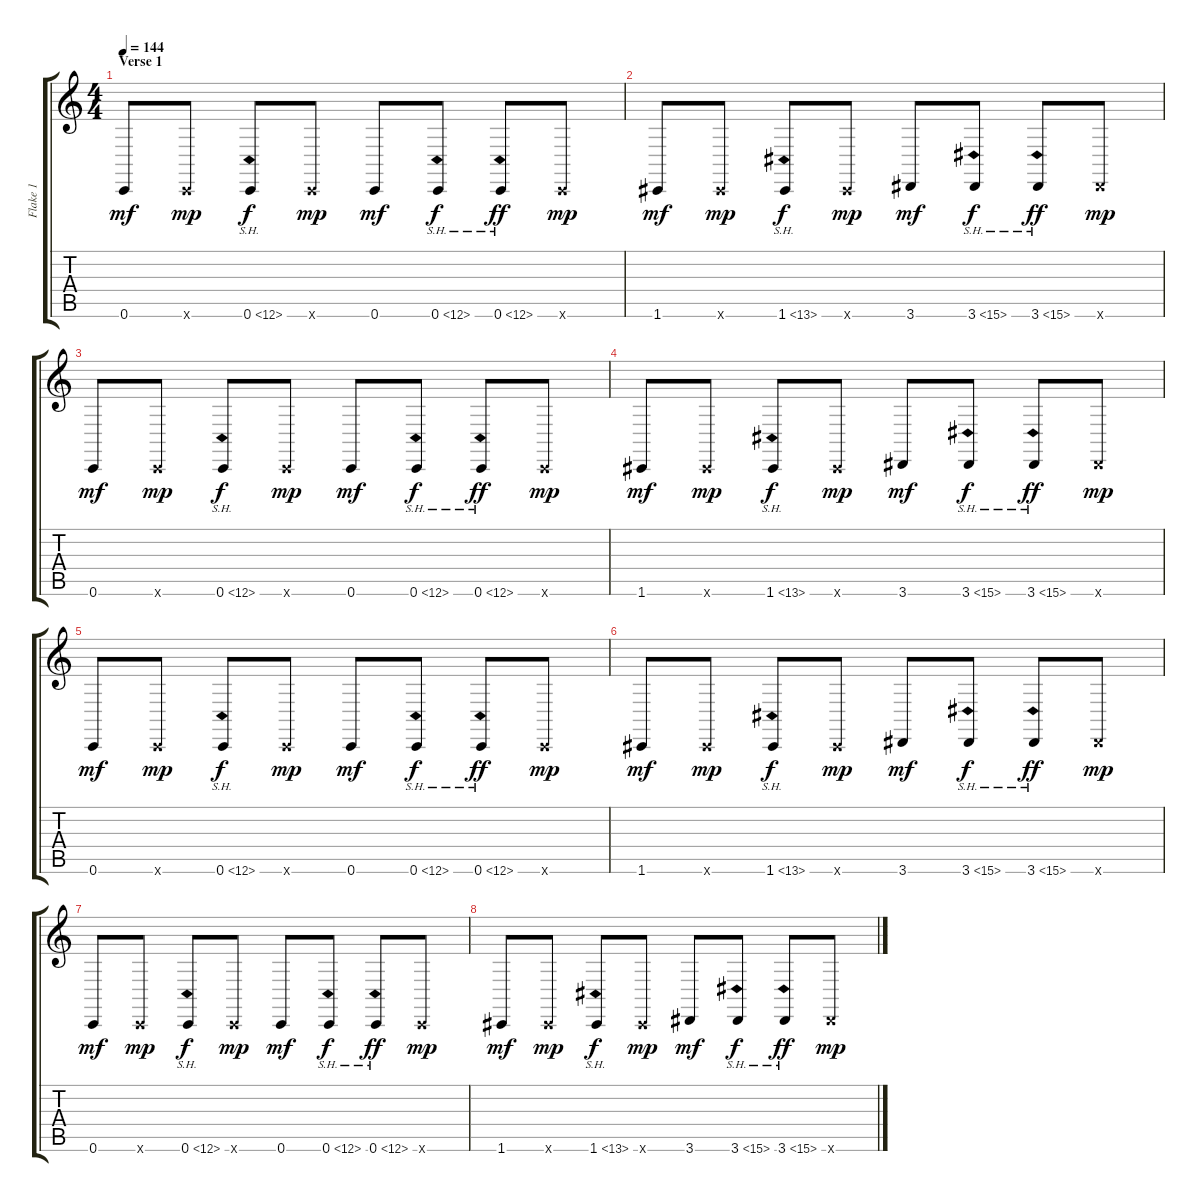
\track ("Flake 1" "Flake 1") {instrument lead8bassandlead}
\staff {score tabs}
\tuning (D4 A3 F3 C3 G2 C2) {hide}
\ts (4 4)
\section ("" "Verse 1")
\tempo 144
\clef g2
\ks c
0.6.8{dy mf} 0.6{x}.8{dy mp} 0.6{sh 12}.8{dy f} 0.6{x}.8{dy mp} 0.6.8{dy mf} 0.6{sh 12}.8{dy f} 0.6{sh 12}.8{dy ff} 0.6{x}.8{dy mp} |
1.6.8{dy mf} 1.6{x}.8{dy mp} 1.6{sh 12}.8{dy f} 1.6{x}.8{dy mp} 3.6.8{dy mf} 3.6{sh 12}.8{dy f} 3.6{sh 12}.8{dy ff} 3.6{x}.8{dy mp} |
0.6.8{dy mf} 0.6{x}.8{dy mp} 0.6{sh 12}.8{dy f} 0.6{x}.8{dy mp} 0.6.8{dy mf} 0.6{sh 12}.8{dy f} 0.6{sh 12}.8{dy ff} 0.6{x}.8{dy mp} |
1.6.8{dy mf} 1.6{x}.8{dy mp} 1.6{sh 12}.8{dy f} 1.6{x}.8{dy mp} 3.6.8{dy mf} 3.6{sh 12}.8{dy f} 3.6{sh 12}.8{dy ff} 3.6{x}.8{dy mp} |
0.6.8{dy mf} 0.6{x}.8{dy mp} 0.6{sh 12}.8{dy f} 0.6{x}.8{dy mp} 0.6.8{dy mf} 0.6{sh 12}.8{dy f} 0.6{sh 12}.8{dy ff} 0.6{x}.8{dy mp} |
1.6.8{dy mf} 1.6{x}.8{dy mp} 1.6{sh 12}.8{dy f} 1.6{x}.8{dy mp} 3.6.8{dy mf} 3.6{sh 12}.8{dy f} 3.6{sh 12}.8{dy ff} 3.6{x}.8{dy mp} |
0.6.8{dy mf} 0.6{x}.8{dy mp} 0.6{sh 12}.8{dy f} 0.6{x}.8{dy mp} 0.6.8{dy mf} 0.6{sh 12}.8{dy f} 0.6{sh 12}.8{dy ff} 0.6{x}.8{dy mp} |
1.6.8{dy mf} 1.6{x}.8{dy mp} 1.6{sh 12}.8{dy f} 1.6{x}.8{dy mp} 3.6.8{dy mf} 3.6{sh 12}.8{dy f} 3.6{sh 12}.8{dy ff} 3.6{x}.8{dy mp}
